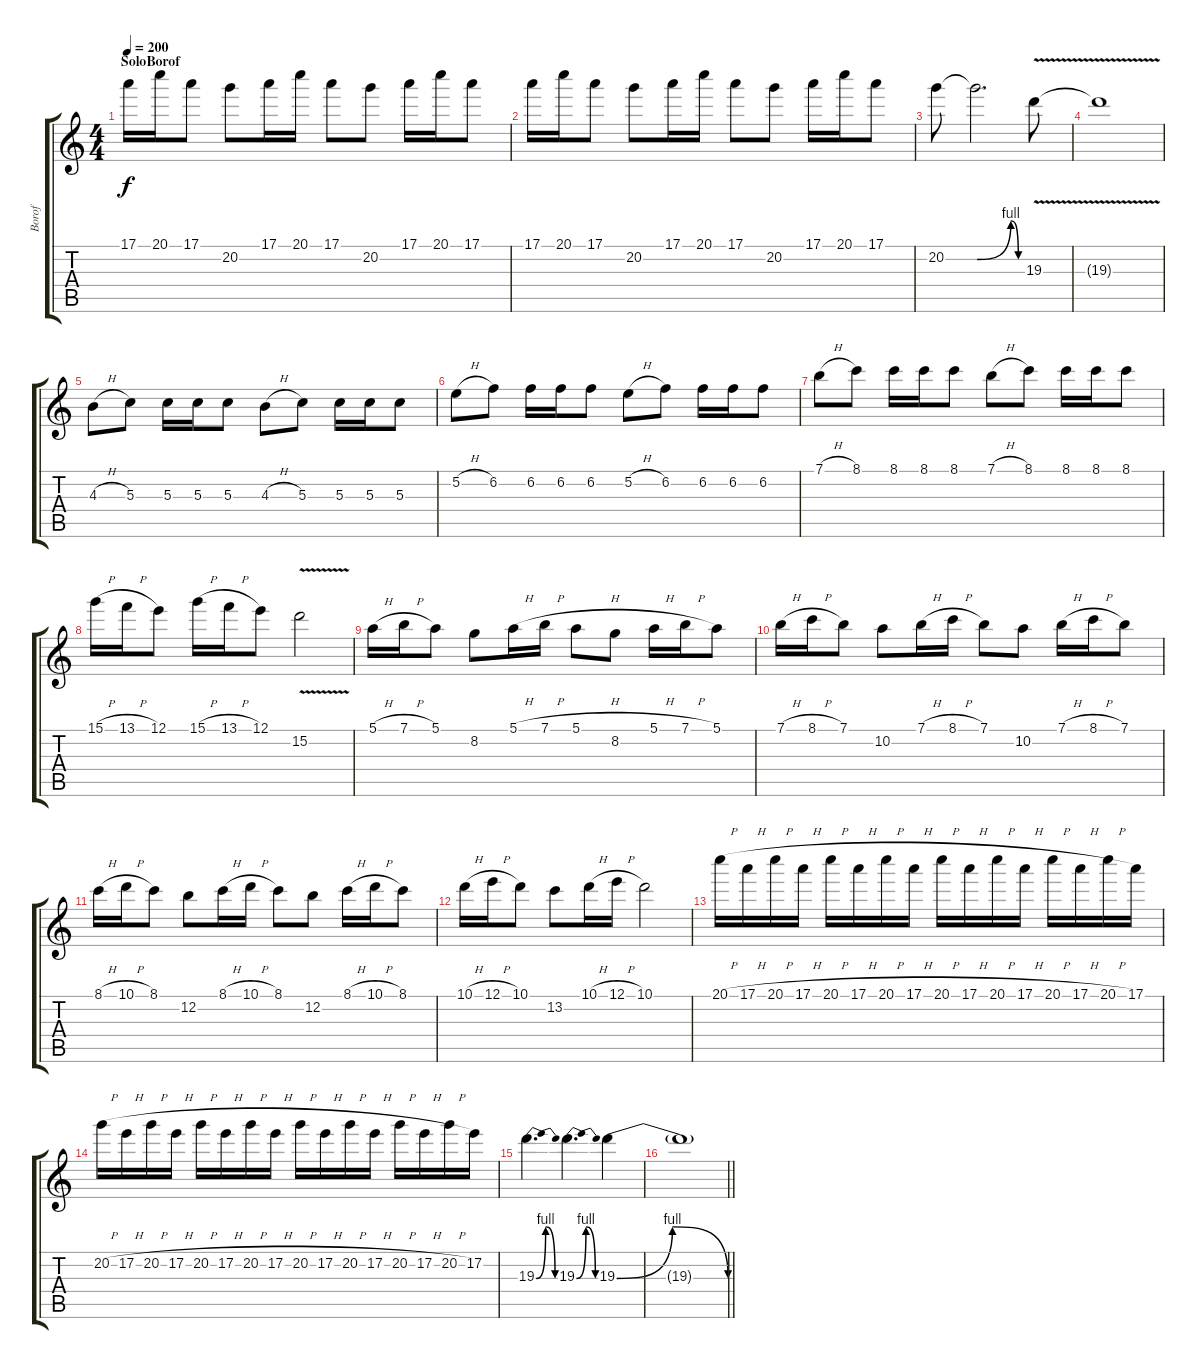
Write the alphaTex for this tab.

\track ("Borof" "Borof") {instrument distortionguitar}
\staff {score tabs}
\tuning (E4 B3 G3 D3 A2 D2) {hide}
\ts (4 4)
\section ("" "SoloBorof")
\tempo 200
\clef g2
\ks c
17.1.16{dy f instrument overdrivenguitar} 20.1.16 17.1.8 20.2.8 17.1.16 20.1.16 17.1.8 20.2.8 17.1.16 20.1.16 17.1.8 |
17.1.16 20.1.16 17.1.8 20.2.8 17.1.16 20.1.16 17.1.8 20.2.8 17.1.16 20.1.16 17.1.8 |
20.2.8 20.2{be (custom 0 0 45 4 55 0 60 0) t}.2{d} 19.3{v}.8 |
19.3{t}.1 |
4.3{h}.8 5.3.8 5.3.16 5.3.16 5.3.8 4.3{h}.8 5.3.8 5.3.16 5.3.16 5.3.8 |
5.2{h}.8 6.2.8 6.2.16 6.2.16 6.2.8 5.2{h}.8 6.2.8 6.2.16 6.2.16 6.2.8 |
7.1{h}.8 8.1.8 8.1.16 8.1.16 8.1.8 7.1{h}.8 8.1.8 8.1.16 8.1.16 8.1.8 |
15.1{h}.16 13.1{h}.16 12.1.8 15.1{h}.16 13.1{h}.16 12.1.8 15.2{v}.2 |
5.1{h}.16 7.1{h}.16 5.1.8 8.2.8 5.1{h}.16 7.1{h}.16 5.1{h}.8 8.2.8 5.1{h}.16 7.1{h}.16 5.1.8 |
7.1{h}.16 8.1{h}.16 7.1.8 10.2.8 7.1{h}.16 8.1{h}.16 7.1.8 10.2.8 7.1{h}.16 8.1{h}.16 7.1.8 |
8.1{h}.16 10.1{h}.16 8.1.8 12.2.8 8.1{h}.16 10.1{h}.16 8.1.8 12.2.8 8.1{h}.16 10.1{h}.16 8.1.8 |
10.1{h}.16 12.1{h}.16 10.1.8 13.2.8 10.1{h}.16 12.1{h}.16 10.1.2 |
20.1{h}.16 17.1{h}.16 20.1{h}.16 17.1{h}.16 20.1{h}.16 17.1{h}.16 20.1{h}.16 17.1{h}.16 20.1{h}.16 17.1{h}.16 20.1{h}.16 17.1{h}.16 20.1{h}.16 17.1{h}.16 20.1{h}.16 17.1.16 |
20.2{h}.16 17.2{h}.16 20.2{h}.16 17.2{h}.16 20.2{h}.16 17.2{h}.16 20.2{h}.16 17.2{h}.16 20.2{h}.16 17.2{h}.16 20.2{h}.16 17.2{h}.16 20.2{h}.16 17.2{h}.16 20.2{h}.16 17.2.16 |
19.3{be (bendrelease 0 0 10 4 45 4 60 0)}.4{d} 19.3{be (bendrelease 0 0 10 4 45 4 60 0)}.4{d} 19.3{be (bendrelease 0 0 10 4 25 4 60 0)}.4 |
\barLineRight lightlight
19.3{t}.1
